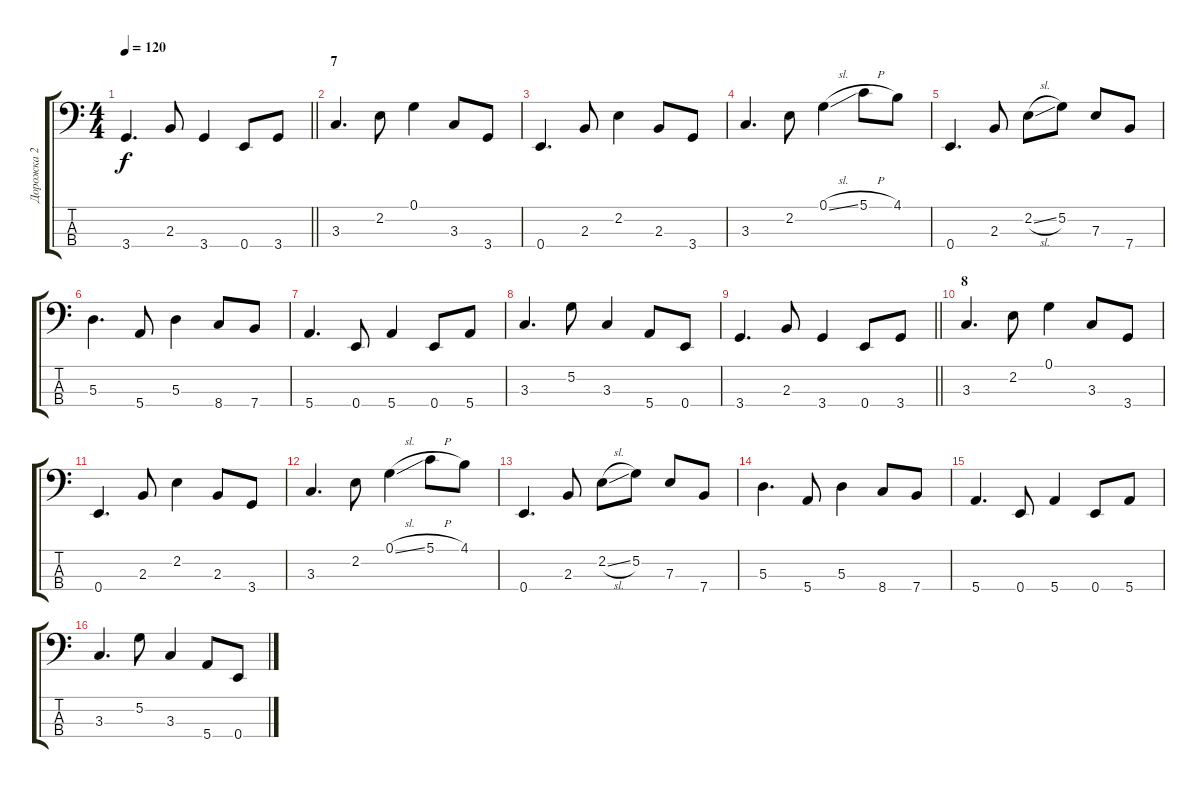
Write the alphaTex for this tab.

\track ("Дорожка 2" "Дорожка 2") {instrument electricbassfinger}
\staff {score tabs}
\tuning (G2 D2 A1 E1) {hide}
\ts (4 4)
\tempo 120
\clef f4
\barLineRight lightlight
\ks c
3.4.4{d dy f} 2.3.8 3.4.4 0.4.8 3.4.8 |
\section ("" "7")
3.3.4{d} 2.2.8 0.1.4 3.3.8 3.4.8 |
0.4.4{d} 2.3.8 2.2.4 2.3.8 3.4.8 |
3.3.4{d} 2.2.8 0.1{sl}.4 5.1{h}.8 4.1.8 |
0.4.4{d} 2.3.8 2.2{sl}.8 5.2.8 7.3.8 7.4.8 |
5.3.4{d} 5.4.8 5.3.4 8.4.8 7.4.8 |
5.4.4{d} 0.4.8 5.4.4 0.4.8 5.4.8 |
3.3.4{d} 5.2.8 3.3.4 5.4.8 0.4.8 |
\barLineRight lightlight
3.4.4{d} 2.3.8 3.4.4 0.4.8 3.4.8 |
\section ("" "8")
3.3.4{d} 2.2.8 0.1.4 3.3.8 3.4.8 |
0.4.4{d} 2.3.8 2.2.4 2.3.8 3.4.8 |
3.3.4{d} 2.2.8 0.1{sl}.4 5.1{h}.8 4.1.8 |
0.4.4{d} 2.3.8 2.2{sl}.8 5.2.8 7.3.8 7.4.8 |
5.3.4{d} 5.4.8 5.3.4 8.4.8 7.4.8 |
5.4.4{d} 0.4.8 5.4.4 0.4.8 5.4.8 |
3.3.4{d} 5.2.8 3.3.4 5.4.8 0.4.8
